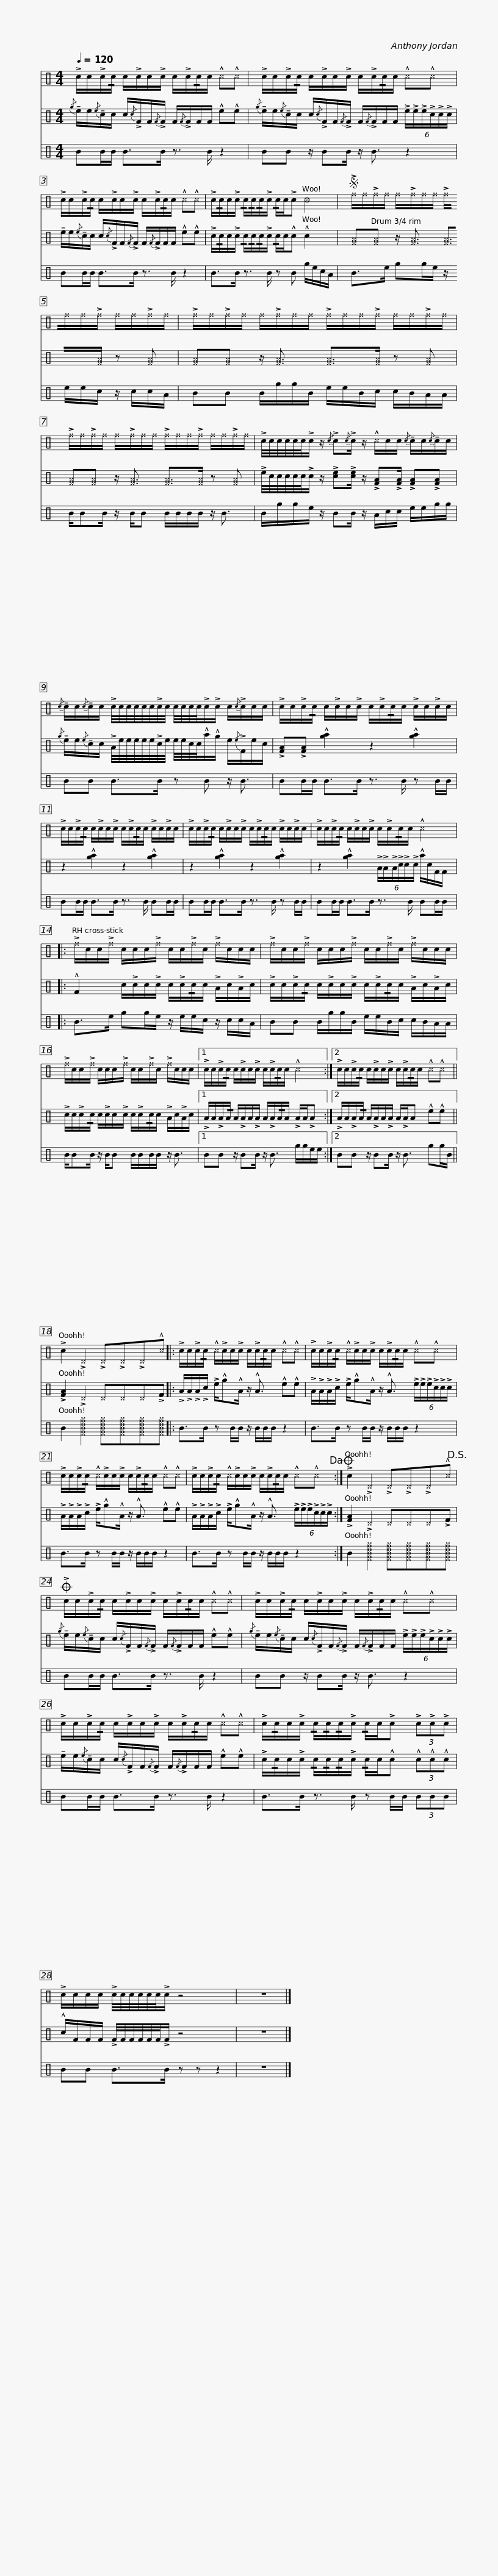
X:1
%%score 1 2 3
L:1/8
Q:1/4=120
M:4/4
I:linebreak $
K:C
V:1 perc
K:none
V:2 perc
K:none
V:3 perc
K:none
V:1
 !>!c/c/!>!c/!/!c/ c/!>!c/c/!>!c/ c/!>!c/!/!c/c/ !^!^c!^!^c | !>!c/c/!>!c/!/!c/ c/!>!c/c/!>!c/ c/!>!c/!/!c/c/ !^!^c!^!^c |$ !>!c/c/!>!c/!/!c/ c/!>!c/c/!>!c/ c/!>!c/!/!c/c/ !^!^c!^!^c | !>!c/!/!c/c/!>!c/ !/!c/!/!c/!/!c/!>!c/ !/!c/c/!>!c _c2 |$S !>!^f/^f/!>!^f/^f/ ^f/!>!^f/^f/^f/ !>!^f/^f/^f/!>!^f/ ^f/^f/!>!^f/^f/ | %5
 !>!^f/^f/!>!^f/^f/ ^f/!>!^f/^f/^f/ !>!^f/^f/^f/!>!^f/ ^f/^f/!>!^f/^f/ |$ !>!^f/^f/!>!^f/^f/ ^f/!>!^f/^f/^f/ !>!^f/^f/^f/!>!^f/ ^f/^f/!>!^f/^f/ | !>!c/4c/4c/4c/4c/4c/4!>!c/ z/{/c} !>!c{/c}!>!c/ z/ !^!^c/c/c/{/c} !tenuto!c/c/{/c}!tenuto!c/c/ |${/c} !tenuto!c/c/{/c}!tenuto!c/c/ !>!c/4c/4c/4c/4c/4c/4!>!c/4c/4 c/4c/4c/4c/4!>!c/!>!c/ c/{/c}!>!c/c/c/ | !>!c/c/!>!c/!/!c/ c/!>!c/c/!>!c/ c/!>!c/!/!c/c/ !>!c/c/!>!c/c/ |$ %10
 !>!c/c/!>!c/!/!c/ c/!>!c/c/!>!c/ c/!>!c/!/!c/c/ !>!c/c/!>!c/c/ | !>!c/c/!>!c/!/!c/ c/!>!c/c/!>!c/ c/!>!c/!/!c/c/ !>!c/c/!>!c/c/ |$ !>!c/c/!>!c/!/!c/ c/!>!c/c/!>!c/ c/!>!c/!/!c/c/ !^!^c2 |: !>!^f/c/c/!>!^f/ c/c/c/!>!^f/ c/c/!>!^f/c/ !>!^f/c/c/c/ |$ !>!^f/c/c/!>!^f/ c/c/c/!>!^f/ c/c/!>!^f/c/ !>!^f/c/c/c/ | %15
 !>!^f/c/c/!>!^f/ c/c/c/!>!^f/ c/c/!>!^f/c/ !>!^f/c/c/c/ |1$ !>!c/c/!>!c/!/!c/ c/!>!c/c/!>!c/ c/!>!c/!/!c/c/ !^!^c2 :|2 !>!c/c/!>!c/!/!c/ c/!>!c/c/!>!c/ c/!>!c/!/!c/c/ !^!^c!^!^c || !>!c2 !>!^D2 !>!^D!>!^D!>!^D!^!^c |:$ !>!c/c/!>!c/!/!c/ !^!^c/!>!c/c/!>!c/ c/!>!c/!/!c/c/ !^!^c!^!^c | %20
 !>!c/c/!>!c/!/!c/ !^!^c/!>!c/c/!>!c/ c/!>!c/!/!c/c/ !^!^c!^!^c |$ !>!c/c/!>!c/!/!c/ !^!^c/!>!c/c/!>!c/ c/!>!c/!/!c/c/ !^!^c!^!^c | !>!c/c/!>!c/!/!c/ !^!^c/!>!c/c/!>!c/ c/!>!c/!/!c/c/ !^!^c!^!^c!dacoda! :| !>!c2 !>!^D2 !>!^D!>!^D!>!^D!^!^c!D.S.! |$O !>!c/c/!>!c/!/!c/ c/!>!c/c/!>!c/ c/!>!c/!/!c/c/ !^!^c!^!^c | %25
 !>!c/c/!>!c/!/!c/ c/!>!c/c/!>!c/ c/!>!c/!/!c/c/ !^!^c!^!^c |$ !>!c/c/!>!c/!/!c/ c/!>!c/c/!>!c/ c/!>!c/!/!c/c/ !^!^c!^!^c | !>!c/!/!c/c/!>!c/ !/!c/!/!c/!/!c/!>!c/ !/!c/c/!>!c (3!>!c!>!c!>!c |$ !>!c/c/c/c/ !>!c/4c/4c/4c/4c/4c/4!>!c/ z4 | z8 |] %30
V:2
{/g} !tenuto!e/e/{/e}!tenuto!c/c/ c/{/c}!>!F/F/{/F}!>!F/ F/{/F}!>!F/F/F/ !^!e!^!e |{/g} !tenuto!e/e/{/e}!tenuto!c/c/ c/{/c}!>!F/F/{/F}!>!F/ F/{/F}!>!F/F/F/ (6:4:6!>!e/!>!e/!>!e/!>!c/!>!c/!>!c/ |$ !tenuto!e/e/{/e}!tenuto!c/c/ c/{/c}!>!F/F/{/F}!>!F/ F/{/F}!>!F/F/F/ !^!e!^!e | !>!c/!/!c/c/!>!c/ !/!c/!/!c/!/!c/!>!c/ !/!c/c/!^!c !^!c2 |$ [^F^A][^F^A] z/ [^F^A]3/2 [^F^A]>[^F^A] z [^F^A] | %5
 [^F^A][^F^A] z/ [^F^A]3/2 [^F^A]>[^F^A] z [^F^A] |$ [^F^A][^F^A] z/ [^F^A]3/2 [^F^A]>[^F^A] z [^F^A] | !>!e/4c/4c/4c/4c/4c/4!>!c/ z/ !>![ce]!>![ce]/ z/ !>![FA]!>![FA]/ !>![FA]!>![FA] |${/g} !tenuto!e/e/{/e}!tenuto!c/c/ !>!A/4e/4e/4e/4e/4e/4!>!c/4e/4 e/4e/4c/4c/4!^!a/!^!g/ e/{/e}!>!F/e/c/ | !>![FA]!>![FA] !^![ga]2 z2 !^![ga]2 |$ %10
 z2 !^![ga]2 z2 !^![ga]2 | z2 !^![ga]2 z2 !^![ga]2 |$ z2 !^![ga]2 (6:4:6!>!A/!>!A/!>!A/!>!c/!>!c/!>!c/ !^!a/c/F/F/ |: !^!F2 c/!>!c/c/!>!c/ c/!>!c/!/!c/c/ !>!A/c/!>!A/c/ |$ !>!c/c/!>!c/!/!c/ c/!>!c/c/!>!c/ c/!>!c/!/!c/c/ !>!A/c/!>!A/c/ | %15
 !>!c/c/!>!c/!/!c/ c/!>!c/c/!>!c/ c/!>!c/!/!c/c/ !>!A/c/!>!A/c/ |1$ !>!A/A/!>!A/!/!A/ A/!>!A/A/!>!A/ A/!>!A/!/!A/A/ !>!A/A/!>!A :|2 !>!A/A/!>!A/!/!A/ A/!>!A/A/!>!A/ A/!>!A/A !^!e!^!e || !>![FA]2 !>!^D2 ^D^D^D!>!F |:$ !>!A/!>!A/!>!A/!>!c/ !>!e/!^!g!^!A/ z/ !^!A3/2 !^!e!^!e | %20
 !>!A/!>!A/!>!A/!>!c/ !>!e/!^!g!^!A/ z/ !^!A3/2 (6:4:6!>!e/!>!e/!>!e/!>!c/!>!c/!>!c/ |$ !>!A/!>!A/!>!A/!>!c/ !>!e/!^!g!^!A/ z/ !^!A3/2 !^!e!^!e | !>!A/!>!A/!>!A/!>!c/ !>!e/!^!g!^!A/ z/ !^!A3/2 (6:4:6!>!e/!>!e/!>!e/!>!c/!>!c/!>!c/ :| !>![FA]2 !>!^D2 ^D^D^D!>!F |${/g} !tenuto!e/e/{/e}!tenuto!c/c/ c/{/c}!>!F/F/{/F}!>!F/ F/{/F}!>!F/F/F/ !^!e!^!e | %25
{/g} !tenuto!e/e/{/e}!tenuto!c/c/ c/{/c}!>!F/F/{/F}!>!F/ F/{/F}!>!F/F/F/ (6:4:6!>!e/!>!e/!>!e/!>!c/!>!c/!>!c/ |$ !tenuto!e/e/{/e}!tenuto!c/c/ c/{/c}!>!F/F/{/F}!>!F/ F/{/F}!>!F/F/F/ !^!e!^!e | !>!c/!/!c/c/!>!c/ !/!c/!/!c/!/!c/!>!c/ !/!c/c/!^!c (3!^!c!^!c!^!c |$ !^!c/F/F/F/ !>!F/4F/4F/4F/4F/4F/4!>!F/ z4 | z8 |] %30
V:3
 BB/B/ B>B z3/2 B/ z2 | BB z/ BB/ z/ B3/2 z2 |$ BB/B/ B>B z3/2 B/ z2 | B>B z3/2 B/ z B g/e/c/A/ |$ B>e gg/e/ z/ e/e/c/ z/ c/c/A/ | %5
 BB B/g/g/B/ e/e/B/c/ c/B/A/A/ |$ B/BB/ z/ B/B B/B/B/B/ z/ B3/2 | B/g/g/e/ z/ BB/ z/ A/c/c/ e/e/g/g/ |$ BB B>B z B z/ B3/2 | BB/B/ B>B z3/2 B/ z B/B/ |$ %10
 BB/B/ B>B z3/2 B/ BB/B/ | BB/B/ B>B z3/2 B/ z B/B/ |$ BB/B/ B>B z3/2 B/ BB/B/ |: B>e gg/e/ z/ e/e/c/ z/ c/c/A/ |$ BB B/g/g/B/ e/e/B/c/ c/B/A/A/ | %15
 B/BB/ z/ B/B B/B/B/B/ z/ B3/2 |1$ BB z/ BB/ z/ B3/2 g/g/e/e/ :|2 BB z/ BB/ z/ B3/2 gg/B/ || B2 [^F^A^c^e^g]2 [^F^A^c^e^g][^F^A^c^e^g][^F^A^c^e^g][^F^A^c^e^g] |:$ B>B z B/B/ z/ B/B/B/ z2 | %20
 B>B z B/B/ z/ B/B/B/ z2 |$ B>B z B/B/ z/ B/B/B/ z2 | B>B z B/B/ z/ B/B/B/ z2 :| B2 [^F^A^c^e^g]2 [^F^A^c^e^g][^F^A^c^e^g][^F^A^c^e^g][^F^A^c^e^g] |$ BB/B/ B>B z3/2 B/ z2 | %25
 BB z/ BB/ z/ B3/2 z2 |$ BB/B/ B>B z3/2 B/ z2 | B>B z3/2 B/ z B/B/ (3BBB |$ BB B>B z z z2 | z8 |] %30
